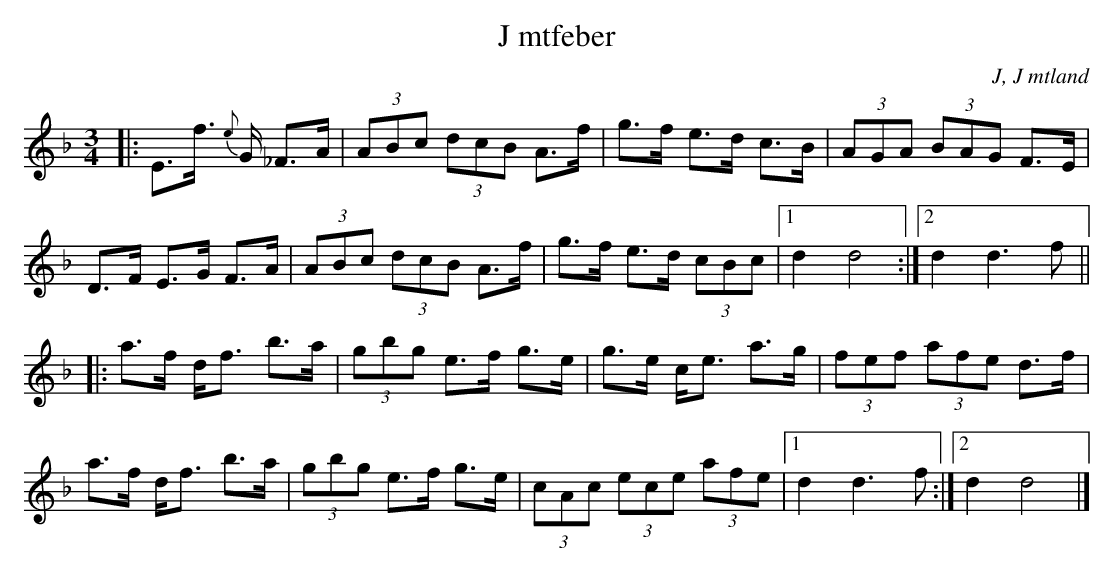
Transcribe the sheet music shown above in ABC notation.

X:1
T: J mtfeber
O: J, J mtland
M: 3/4
L: 1/8
K: Dm
|: E>f tr{e}>G _F>A | (3ABc (3dcB A>f | g>f e>d c>B | (3AGA (3BAG F>E |
D>F E>G F>A | (3ABc (3dcB A>f | g>f e>d (3cBc |1 d2 d4 :|2 d2 d3 f ||
|: a>f d<f b>a | (3gbg e>f g>e | g>e c<e a>g | (3fef (3afe d>f |
a>f d<f b>a | (3gbg e>f g>e | (3cAc (3ece (3afe |1 d2 d3 f :|2 d2 d4 |]
